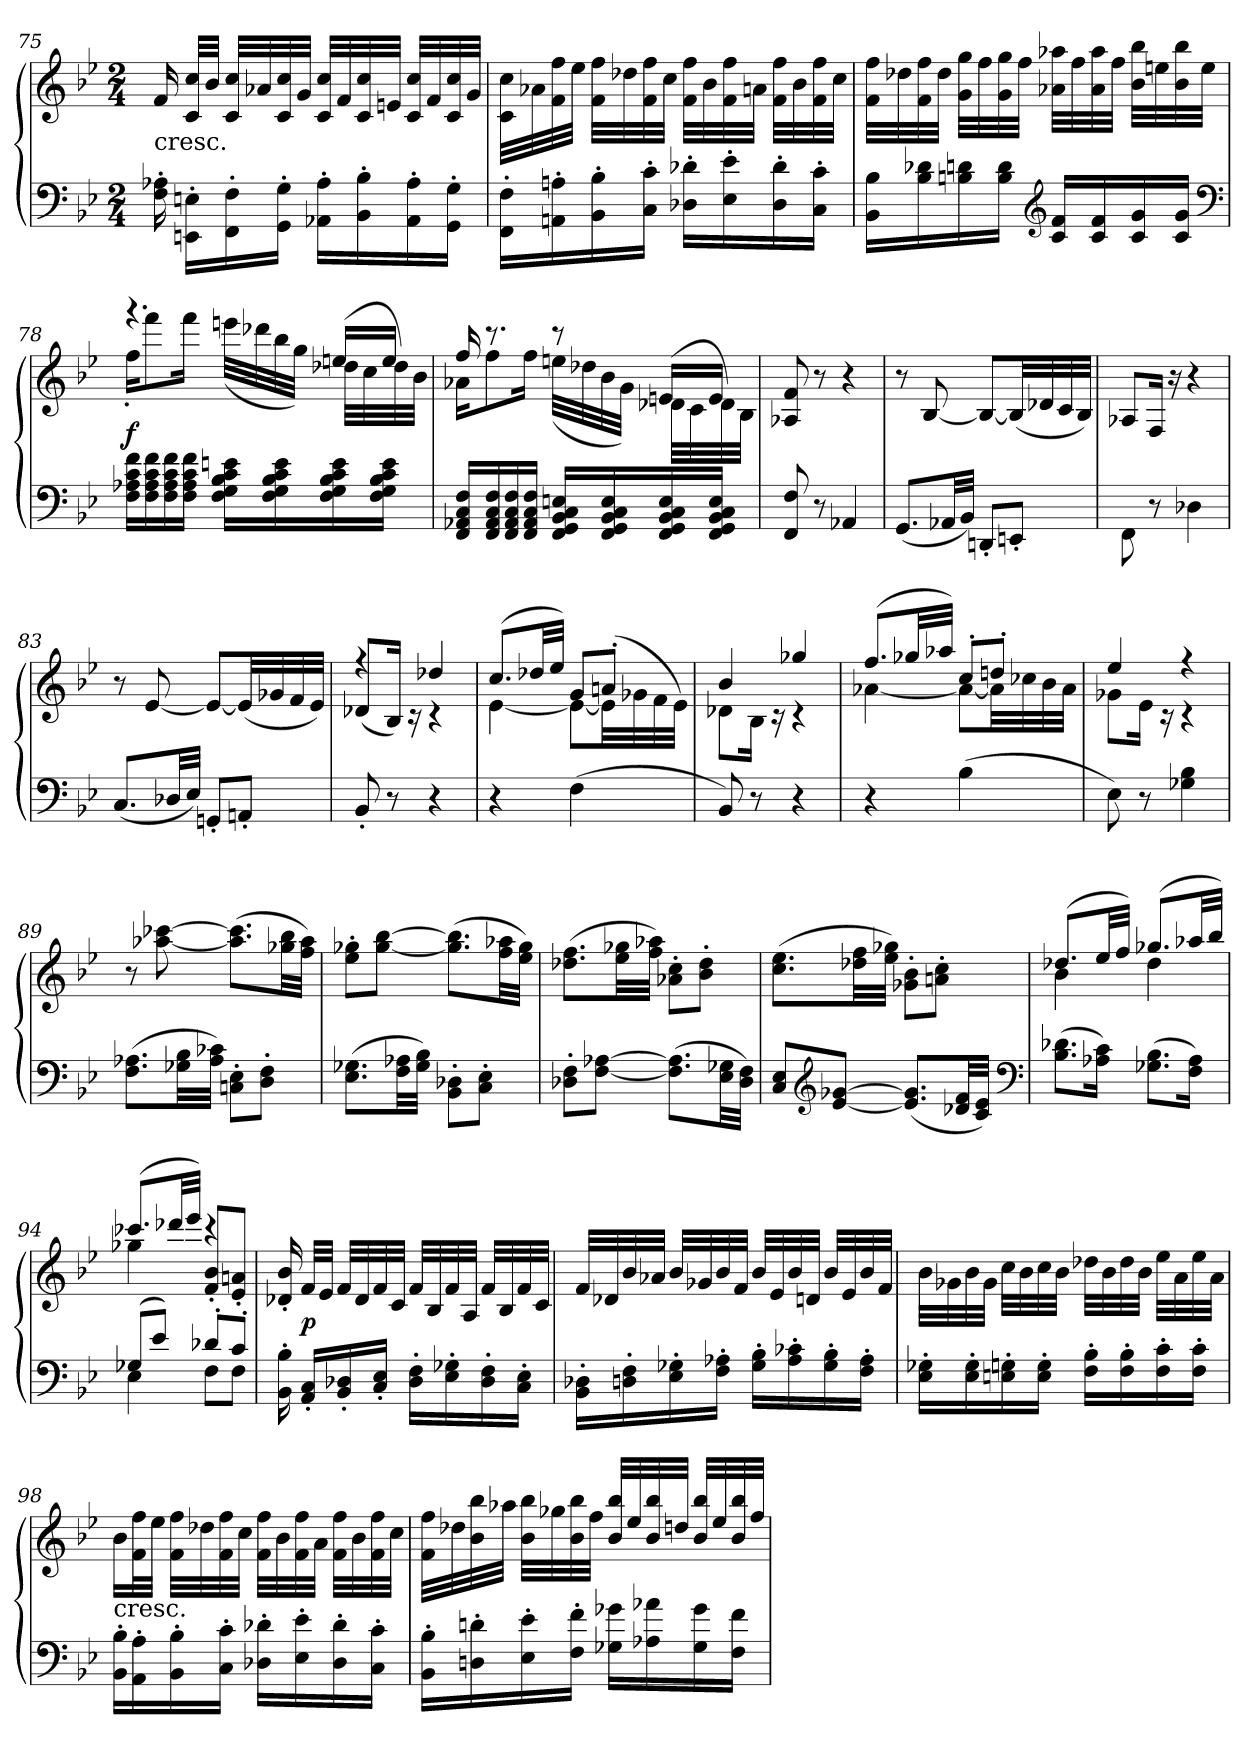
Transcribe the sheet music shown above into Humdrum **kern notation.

**kern	**kern	**dynam
*part1	*part1	*part1
*staff2	*staff1	*staff1/2
*clefF4	*clefG2	*
*k[b-e-]	*k[b-e-]	*
*B-:	*B-:	*
*M2/4	*M2/4	*
=75	=75	=75
!	!LO:TX:c:t=cresc.	!
16F'\ 16A-X'\	16f/	.
16EEn'\ 16En'\LL	32c/ 32cc/LLL	.
.	32b-/JJJ	.
16FF'\ 16F'\	32c/ 32cc/LLL	.
.	32a-X/	.
16GG'\ 16G'\JJ	32c/ 32cc/	.
.	32g/JJJ	.
16AA-X'\ 16A-'\LL	32c/ 32cc/LLL	.
.	32f/	.
16BB-'\ 16B-'\	32c/ 32cc/	.
.	32en/JJJ	.
16AA-'\ 16A-'\	32c/ 32cc/LLL	.
.	32f/	.
16GG'\ 16G'\JJ	32c/ 32cc/	.
.	32g/JJJ	.
=76	=76	=76
16FF'\ 16F'\LL	32c\ 32cc\LLL	.
.	32a-X\	.
16AAn'\ 16An'\	32f\ 32ff\	.
.	32ee-\JJJ	.
16BB-'\ 16B-'\	32f\ 32ff\LLL	.
.	32dd-X\	.
16C'\ 16c'\JJ	32f\ 32ff\	.
.	32cc\JJJ	.
16D-X'\ 16d-X'\LL	32f\ 32ff\LLL	.
.	32b-\	.
16E-'\ 16e-'\	32f\ 32ff\	.
.	32an\JJJ	.
16D-'\ 16d-'\	32f\ 32ff\LLL	.
.	32b-\	.
16C'\ 16c'\JJ	32f\ 32ff\	.
.	32cc\JJJ	.
=77	=77	=77
16BB-\ 16B-\LL	32f\ 32ff\LLL	.
.	32dd-X\	.
16B-\ 16d-X\	32f\ 32ff\	.
.	32dd-\JJJ	.
16Bn\ 16dn\	32g\ 32gg\LLL	.
.	32ff\	.
16B\ 16d\JJ	32g\ 32gg\	.
.	32ff\JJJ	.
*clefG2	*	*
16c/ 16f/LL	32a-X\ 32aa-X\LLL	.
.	32ff\	.
16c/ 16f/	32a-\ 32aa-\	.
.	32ff\JJJ	.
16c/ 16g/	32b-\ 32bb-\LLL	.
.	32een\	.
16c/ 16g/JJ	32b-\ 32bb-\	.
.	32ee\JJJ	.
*clefF4	*	*
=78	=78	=78
*	*^	*
16F\ 16A-X\ 16c\ 16f\LL	4.r	16ff'\KL	f
16F\ 16A-\ 16c\ 16f\	.	8fff\	.
16F\ 16A-\ 16c\ 16f\	.	.	.
16F\ 16A-\ 16c\ 16f\JJ	.	16fff\Jk	.
16F\ 16G\ 16B-\ 16c\ 16en\LL	.	(32eeen\LLL	.
.	.	32ddd-X\	.
16F\ 16G\ 16B-\ 16c\ 16e\	.	32bb-\	.
.	.	32gg\JJJ)	.
16F\ 16G\ 16B-\ 16c\ 16e\	(16een/LL	32dd-X\LLL	.
.	.	32cc\	.
16F\ 16G\ 16B-\ 16c\ 16e\JJ	16ee/JJ	32dd-\)	.
.	.	32b-\JJJ	.
=79	=79	=79	=79
16FF/ 16AA-X/ 16C/ 16F/LL	16ff/	16a-X\KL	.
16FF/ 16AA-/ 16C/ 16F/	8.r	8ff\	.
16FF/ 16AA-/ 16C/ 16F/	.	.	.
16FF/ 16AA-/ 16C/ 16F/JJ	.	16ff\Jk	.
16FF/ 16GG/ 16BB-/ 16C/ 16En/LL	8r	(32een\LLL	.
.	.	32dd-X\	.
16FF/ 16GG/ 16BB-/ 16C/ 16E/	.	32b-\	.
.	.	32g\JJJ)	.
16FF/ 16GG/ 16BB-/ 16C/ 16E/	(16en/LL	32d-X\LLL	.
.	.	32c\	.
16FF/ 16GG/ 16BB-/ 16C/ 16E/JJ	16e/JJ	32d-\)	.
.	.	32B-\JJJ	.
*	*v	*v	*
=80	=80	=80
8FF/ 8F/	8A-X/ 8f/	.
8r	8r	.
4AA-X/	4r	.
=81	=81	=81
(8.GG/L	8r	.
.	[8B-/	.
32AA-X/LL	.	.
32BB-/JJJ)	.	.
8DDn'/L	8B-/L_	.
8EEn'/J	(32B-/LL]	.
.	32d-X/	.
.	32c/	.
.	32B-/JJJ)	.
=82	=82	=82
8FF\	8A-X/L	.
8r	16F/Jk	.
.	16r	.
4D-X\	4r	.
=83	=83	=83
(8.C/L	8r	.
.	[8e-/	.
32D-X/LL	.	.
32E-/JJJ)	.	.
8GGn'/L	8e-/L_	.
8AAn'/J	(32e-/LL]	.
.	32g-X/	.
.	32f/	.
.	32e-/JJJ)	.
=84	=84	=84
*	*^	*
8BB-'/	4r	(8d-X/L	.
8r	.	16B-/Jk)	.
.	.	16r	.
4r	4dd-X/	4r	.
=85	=85	=85	=85
4r	(8.cc/L	[4e-\	.
.	32dd-X/LL	.	.
.	32ee-/JJJ)	.	.
(4F\	8g/L	8e-\L_	.
.	(8an'/J	32e-\LL]	.
.	.	32g-X\	.
.	.	32f\	.
.	.	32e-\JJJ)	.
=86	=86	=86	=86
8BB-/)	4b-/	8d-X\L	.
8r	.	16B-\Jk	.
.	.	16r	.
4r	4gg-X/	4r	.
=87	=87	=87	=87
4r	(8.ff/L	[4a-X\	.
.	32gg-X/LL	.	.
.	32aa-X/JJJ)	.	.
(4B-\	8cc'/L	8a-\L_	.
.	8ddn'/J	32a-\LL]	.
.	.	32cc-X\	.
.	.	32b-\	.
.	.	32a-\JJJ	.
=88	=88	=88	=88
8E-\)	4ee-/	8g-X\L	.
8r	.	16e-\Jk	.
.	.	16r	.
4G-X\ 4B-\	4r	4r	.
*	*v	*v	*
=89	=89	=89
(8.F\ 8.A-X\L	8r	.
.	[8aa-X\ [8ccc-X\	.
32G-X\ 32B-\LL	.	.
32A-\ 32c-X\JJJ)	.	.
8Cn'\ 8E-'\L	(8.aa-]\ 8.ccc-]\L	.
8D'\ 8F'\J	.	.
.	32gg-X\ 32bb-\LL	.
.	32ff\ 32aa-\JJJ)	.
=90	=90	=90
(8.E-\ 8.G-X\L	8ee-'\ 8gg-X'\L	.
.	[8gg-\ [8bb-\J	.
32F\ 32A-X\LL	.	.
32G-\ 32B-\JJJ)	.	.
8BB-'\ 8D-X'\L	(8.gg-]\ 8.bb-]\L	.
8C'\ 8E-'\J	.	.
.	32ff\ 32aa-X\LL	.
.	32ee-\ 32gg-\JJJ)	.
=91	=91	=91
8D-X'\ 8F'\L	(8.dd-X\ 8.ff\L	.
[8F\ [8A-X\J	.	.
.	32ee-\ 32gg-X\LL	.
.	32ff\ 32aa-X\JJJ)	.
(8.F]\ 8.A-]\L	8a-X'\ 8cc'\L	.
.	8b-'\ 8dd-'\J	.
32E-\ 32G-X\LL	.	.
32D-\ 32F\JJJ)	.	.
=92	=92	=92
8C/ 8E-/L	(8.cc\ 8.ee-\L	.
*clefG2	*	*
[8e-/ [8g-X/J	.	.
.	32dd-X\ 32ff\LL	.
.	32ee-\ 32gg-X\JJJ)	.
(8.e-]/ 8.g-]/L	8g-X'\ 8b-'\L	.
.	8an'\ 8cc'\J	.
32d-X/ 32f/LL	.	.
32c/ 32e-/JJJ)	.	.
*clefF4	*	*
=93	=93	=93
*	*^	*
(8.B-\ 8.d-X\L	(8.dd-X/L	4b-\	.
16A-X\ 16c\Jk)	32ee-/LL	.	.
.	32ff/JJJ)	.	.
(8.G-X\ 8.B-\L	(8.gg-X/L	4dd-\	.
16F\ 16A-\Jk)	32aa-X/LL	.	.
.	32bb-/JJJ)	.	.
=94	=94	=94	=94
*^	*	*	*
(8G-X/L	4E-\	(8.ccc-X/L	4gg-X\	.
8e-/J)	.	.	.	.
.	.	32ddd-X/LL	.	.
.	.	32eee-/JJJ)	.	.
8d-X'/L	8F\L	4r	8f'/ 8b-'/L	.
8c'/J	8F\J	.	8e-'/ 8an'/J	.
*v	*v	*	*	*
*	*v	*v	*
=95	=95	=95
16BB-'\ 16B-'\	16d-X'/ 16b-'/	.
16AA'/ 16C'/LL	32f/LLL	p
.	32e-/JJJ	.
16BB-'/ 16D-X'/	32f/LLL	.
.	32d-/	.
16C'/ 16E-'/JJ	32f/	.
.	32c/JJJ	.
16D-'\ 16F'\LL	32f/LLL	.
.	32B-/	.
16E-'\ 16G-X'\	32f/	.
.	32A/JJJ	.
16D-'\ 16F'\	32f/LLL	.
.	32B-/	.
16C'\ 16E-'\JJ	32f/	.
.	32c/JJJ	.
=96	=96	=96
16BB-'\ 16D-X'\LL	32f/LLL	.
.	32d-X/	.
16Dn'\ 16F'\	32b-/	.
.	32a-X/JJJ	.
16E-'\ 16G-X'\	32b-/LLL	.
.	32g-X/	.
16F'\ 16A-X'\JJ	32b-/	.
.	32f/JJJ	.
16G-'\ 16B-'\LL	32b-/LLL	.
.	32e-/	.
16A-'\ 16c-X'\	32b-/	.
.	32dn/JJJ	.
16G-'\ 16B-'\	32b-/LLL	.
.	32e-/	.
16F'\ 16A-'\JJ	32b-/	.
.	32f/JJJ	.
=97	=97	=97
16E-'\ 16G-X'\LL	32b-\LLL	.
.	32g-X\	.
16E-'\ 16G-'\	32b-\	.
.	32g-\JJJ	.
16En'\ 16Gn'\	32cc\LLL	.
.	32b-\	.
16E'\ 16G'\JJ	32cc\	.
.	32b-\JJJ	.
16F'\ 16B-'\LL	32dd-X\LLL	.
.	32b-\	.
16F'\ 16B-'\	32dd-\	.
.	32b-\JJJ	.
16F'\ 16c'\	32ee-\LLL	.
.	32a\	.
16F'\ 16c'\JJ	32ee-\	.
.	32a\JJJ	.
=98	=98	=98
!	!LO:TX:c:t=cresc.	!
16BB-'\ 16B-'\LL	16b-\LL	.
16AA'\ 16A'\	32f\ 32ff\L	.
.	32ee-\JJJ	.
16BB-'\ 16B-'\	32f\ 32ff\LLL	.
.	32dd-X\	.
16C'\ 16c'\JJ	32f\ 32ff\	.
.	32cc\JJJ	.
16D-X'\ 16d-X'\LL	32f\ 32ff\LLL	.
.	32b-\	.
16E-'\ 16e-'\	32f\ 32ff\	.
.	32a\JJJ	.
16D-'\ 16d-'\	32f\ 32ff\LLL	.
.	32b-\	.
16C'\ 16c'\JJ	32f\ 32ff\	.
.	32cc\JJJ	.
=99	=99	=99
16BB-'\ 16B-'\LL	32f\ 32ff\LLL	.
.	32dd-X\	.
16Dn'\ 16dn'\	32b-\ 32bb-\	.
.	32aa-X\JJJ	.
16E-'\ 16e-'\	32b-\ 32bb-\LLL	.
.	32gg-X\	.
16F'\ 16f'\JJ	32b-\ 32bb-\	.
.	32ff\JJJ	.
16G-X\ 16g-X\LL	32b-/ 32bb-/LLL	.
.	32ee-/	.
16A-X\ 16a-X\	32b-/ 32bb-/	.
.	32ddn/JJJ	.
16G-\ 16g-\	32b-/ 32bb-/LLL	.
.	32ee-/	.
16F\ 16f\JJ	32b-/ 32bb-/	.
.	32ff/JJJ	.
=	=	=
*-	*-	*-
